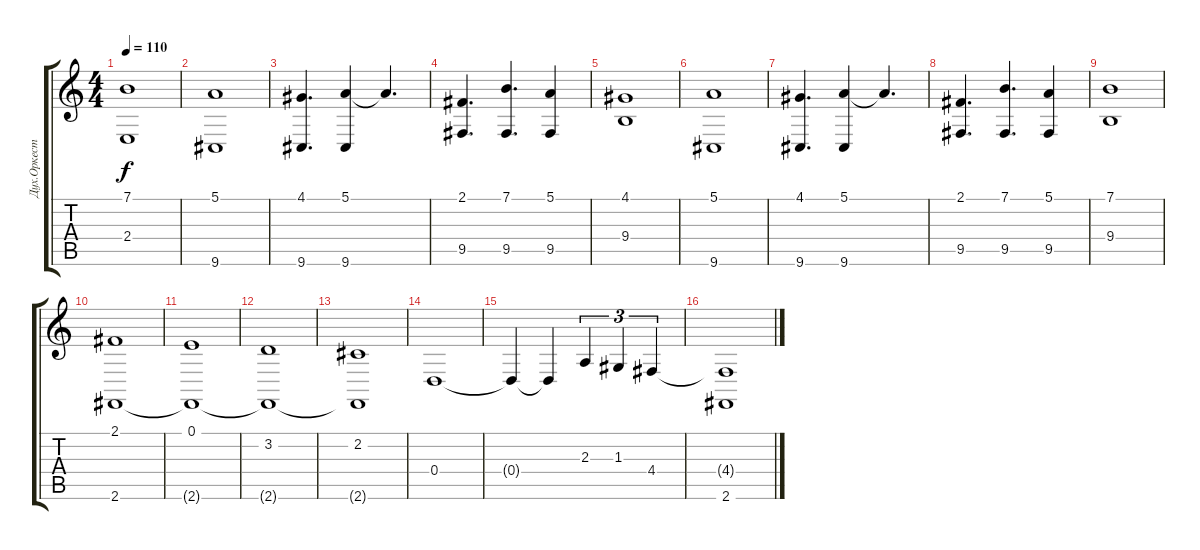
\track ("Дух.Оркестр 1" "Дух.Оркест") {instrument stringensemble1}
\staff {score tabs}
\tuning (E4 B3 G3 D3 A2 E2) {hide}
\ts (4 4)
\tempo 110
\clef g2
\ks c
(7.1 2.4).1{dy f} |
(5.1 9.6).1 |
(4.1 9.6).4{d} (5.1 9.6).4 5.1{t}.4{d} |
(2.1 9.5).4{d} (7.1 9.5).4{d} (5.1 9.5).4 |
(4.1 9.4).1 |
(5.1 9.6).1 |
(4.1 9.6).4{d} (5.1 9.6).4 5.1{t}.4{d} |
(2.1 9.5).4{d} (7.1 9.5).4{d} (5.1 9.5).4 |
(7.1 9.4).1 |
(2.1 2.6).1 |
(0.1 2.6{t}).1 |
(3.2 2.6{t}).1 |
(2.2 2.6{t}).1 |
0.4.1 |
0.4{t}.4 0.4{t}.4 2.3.4{tu (3 2)} 1.3.4{tu (3 2)} 4.4.4{tu (3 2)} |
(4.4{t} 2.6).1
